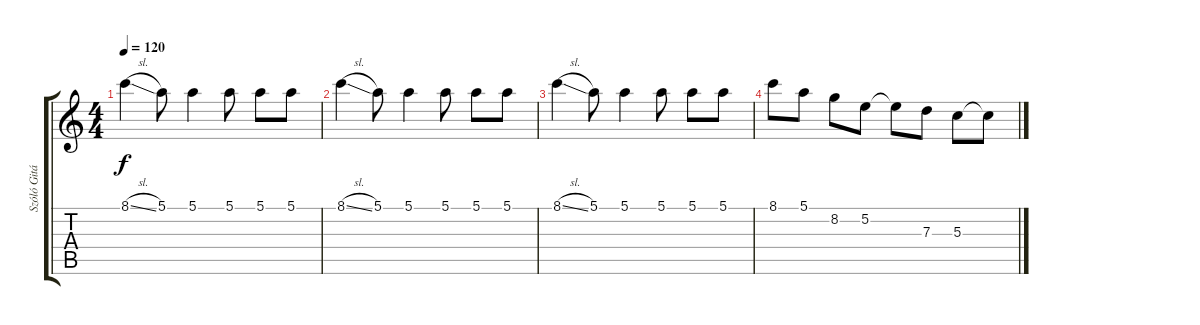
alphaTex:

\track ("Szóló Gitár" "Szóló Gitá") {instrument distortionguitar}
\staff {score tabs}
\tuning (E4 B3 G3 D3 A2 E2) {hide}
\ts (4 4)
\tempo 120
\clef g2
\ks c
8.1{sl}.4{dy f} 5.1.8 5.1.4 5.1.8 5.1.8 5.1.8 |
8.1{sl}.4 5.1.8 5.1.4 5.1.8 5.1.8 5.1.8 |
8.1{sl}.4 5.1.8 5.1.4 5.1.8 5.1.8 5.1.8 |
8.1.8 5.1.8 8.2.8 5.2.8 5.2{t}.8 7.3.8 5.3.8 5.3{t}.8
